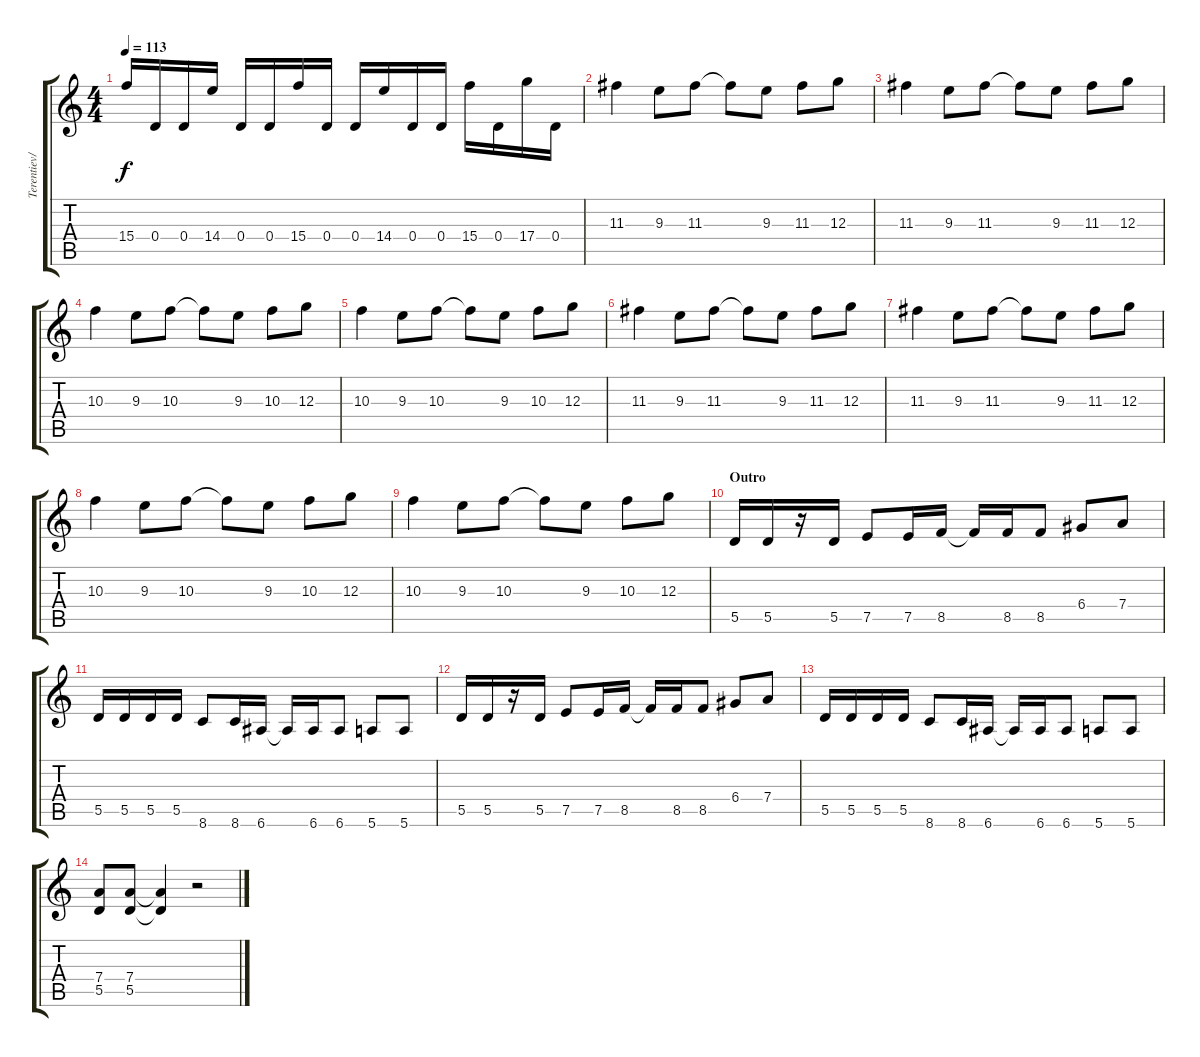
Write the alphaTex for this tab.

\track ("Terentiev/Holstinin" "Terentiev/") {instrument distortionguitar}
\staff {score tabs}
\tuning (E4 B3 G3 D3 A2 E2) {hide}
\ts (4 4)
\tempo 113
\clef g2
\ks c
15.4.16{dy f} 0.4.16 0.4.16 14.4.16 0.4.16 0.4.16 15.4.16 0.4.16 0.4.16 14.4.16 0.4.16 0.4.16 15.4.16 0.4.16 17.4.16 0.4.16 |
11.3.4 9.3.8 11.3.8 11.3{t}.8 9.3.8 11.3.8 12.3.8 |
11.3.4 9.3.8 11.3.8 11.3{t}.8 9.3.8 11.3.8 12.3.8 |
10.3.4 9.3.8 10.3.8 10.3{t}.8 9.3.8 10.3.8 12.3.8 |
10.3.4 9.3.8 10.3.8 10.3{t}.8 9.3.8 10.3.8 12.3.8 |
11.3.4 9.3.8 11.3.8 11.3{t}.8 9.3.8 11.3.8 12.3.8 |
11.3.4 9.3.8 11.3.8 11.3{t}.8 9.3.8 11.3.8 12.3.8 |
10.3.4 9.3.8 10.3.8 10.3{t}.8 9.3.8 10.3.8 12.3.8 |
10.3.4 9.3.8 10.3.8 10.3{t}.8 9.3.8 10.3.8 12.3.8 |
\section ("" "Outro")
5.5.16 5.5.16 r.16 5.5.16 7.5.8 7.5.16 8.5.16 8.5{t}.16 8.5.16 8.5.8 6.4.8 7.4.8 |
5.5.16 5.5.16 5.5.16 5.5.16 8.6.8 8.6.16 6.6.16 6.6{t}.16 6.6.16 6.6.8 5.6.8 5.6.8 |
5.5.16 5.5.16 r.16 5.5.16 7.5.8 7.5.16 8.5.16 8.5{t}.16 8.5.16 8.5.8 6.4.8 7.4.8 |
5.5.16 5.5.16 5.5.16 5.5.16 8.6.8 8.6.16 6.6.16 6.6{t}.16 6.6.16 6.6.8 5.6.8 5.6.8 |
(7.4 5.5).8 (7.4 5.5).8 (7.4{t} 5.5{t}).4 r.2
